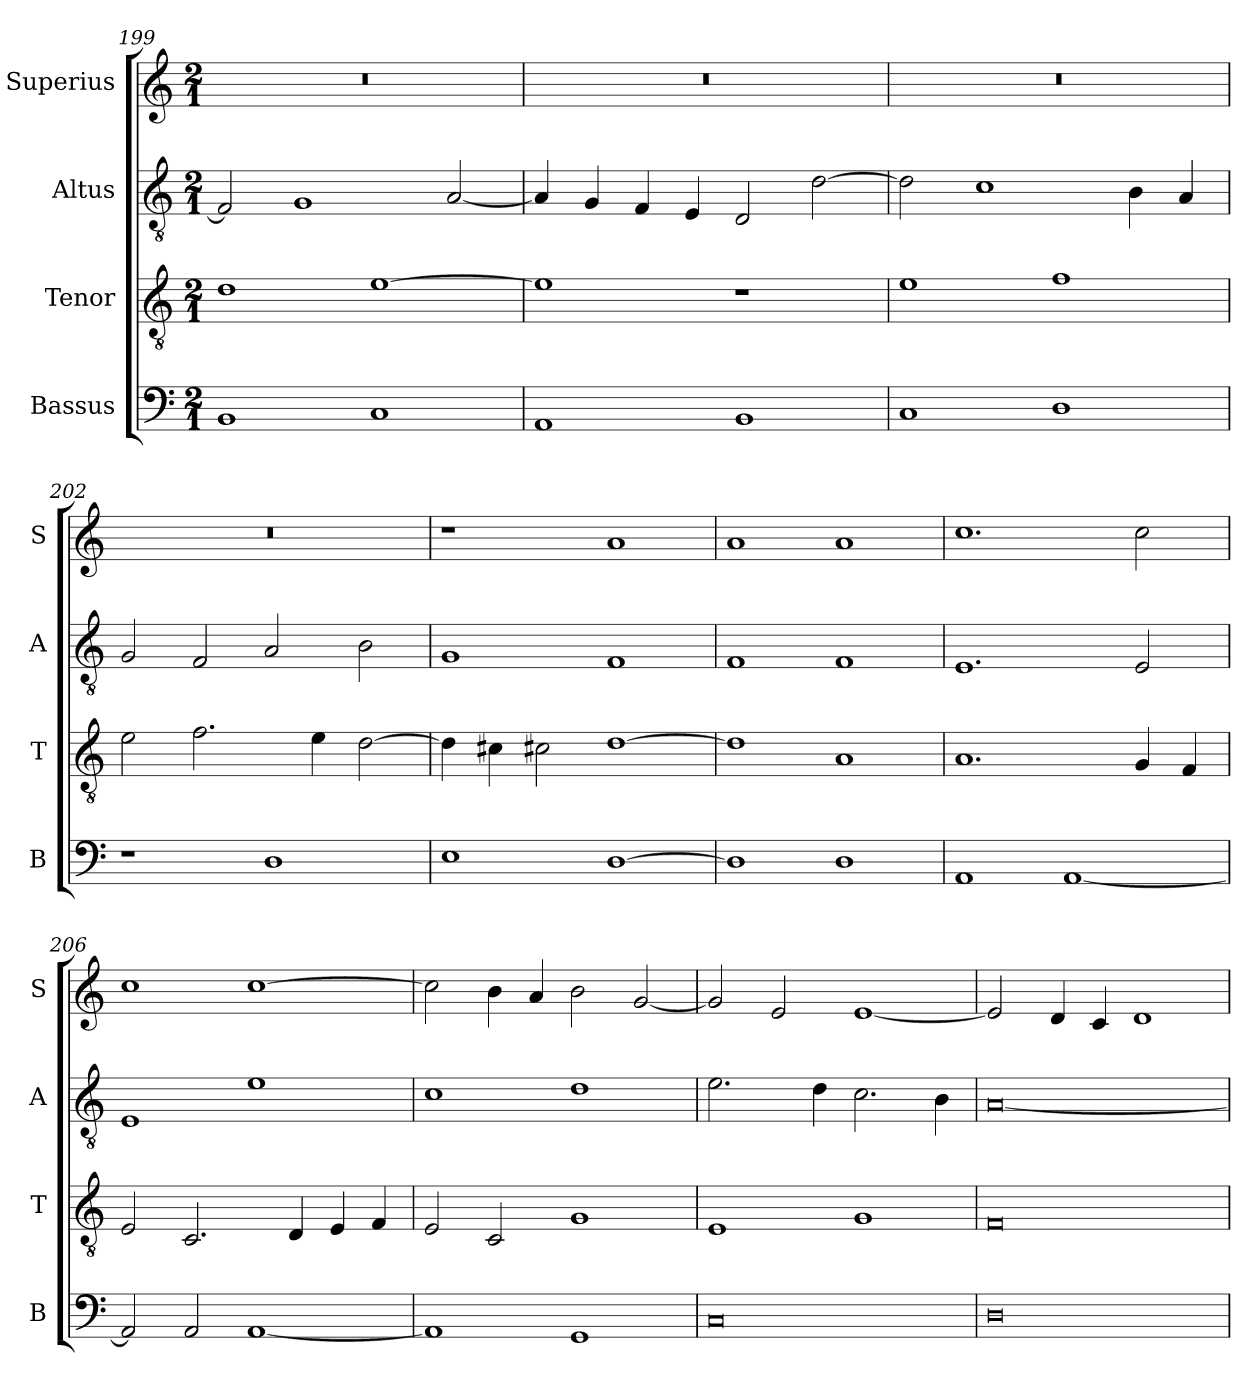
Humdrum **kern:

**kern	**kern	**kern	**kern
*part4	*part3	*part2	*part1
*staff4	*staff3	*staff2	*staff1
*I"Bassus	*I"Tenor	*I"Altus	*I"Superius
*I'B	*I'T	*I'A	*I'S
*clefF4	*clefGv2	*clefGv2	*clefG2
*k[]	*k[]	*k[]	*k[]
*M2/1	*M2/1	*M2/1	*M2/1
=199	=199	=199	=199
1BB	1d	2F]	0r
.	.	1G	.
1C	[1e	.	.
.	.	[2A	.
=200	=200	=200	=200
1AA	1e]	4A]	0r
.	.	4G	.
.	.	4F	.
.	.	4E	.
1BB	1r	2D	.
.	.	[2d	.
=201	=201	=201	=201
1C	1e	2d]	0r
.	.	1c	.
1D	1f	.	.
.	.	4B	.
.	.	4A	.
=202	=202	=202	=202
1r	2e	2G	0r
.	2.f	2F	.
1D	.	2A	.
.	4e	.	.
.	[2d	2B	.
=203	=203	=203	=203
1E	4d]	1G	1r
.	4c#X	.	.
.	2c#X	.	.
[1D	[1d	1F	1a
=204	=204	=204	=204
1D]	1d]	1F	1a
1D	1A	1F	1a
=205	=205	=205	=205
1AA	1.A	1.E	1.cc
[1AA	.	.	.
.	4G	2E	2cc
.	4F	.	.
=206	=206	=206	=206
2AA]	2E	1E	1cc
2AA	2.C	.	.
[1AA	.	1e	[1cc
.	4D	.	.
.	4E	.	.
.	4F	.	.
=207	=207	=207	=207
1AA]	2E	1c	2cc]
.	2C	.	4b
.	.	.	4a
1GG	1G	1d	2b
.	.	.	[2g
=208	=208	=208	=208
0C	1E	2.e	2g]
.	.	.	2e
.	.	4d	.
.	1G	2.c	[1e
.	.	4B	.
=209	=209	=209	=209
0D	0F	[0A	2e]
.	.	.	4d
.	.	.	4c
.	.	.	1d
=	=	=	=
*-	*-	*-	*-
